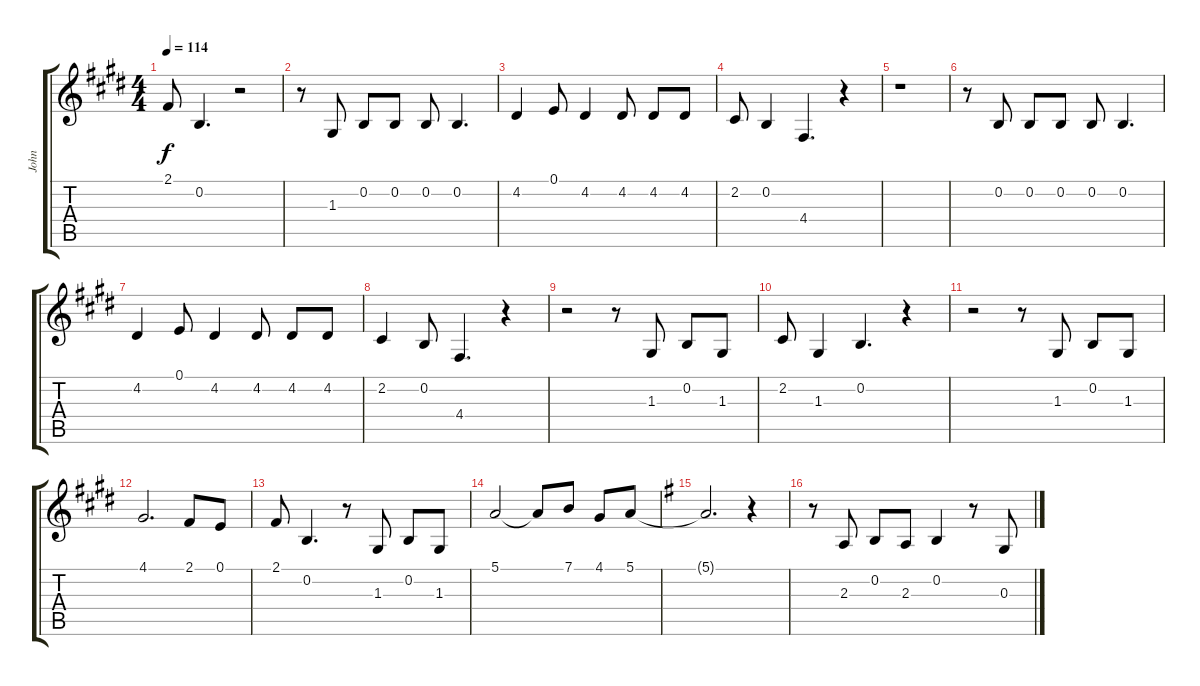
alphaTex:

\track ("John" "John") {instrument englishhorn}
\staff {score tabs}
\tuning (E4 B3 G3 D3 A2 E2) {hide}
\ts (4 4)
\tempo 114
\clef g2
\ks e
2.1.8{dy f} 0.2.4{d} r.2 |
r.8 1.3.8 0.2.8 0.2.8 0.2.8 0.2.4{d} |
4.2.4 0.1.8 4.2.4 4.2.8 4.2.8 4.2.8 |
2.2.8 0.2.4 4.4.4{d} r.4 |
r.1 |
r.8 0.2.8 0.2.8 0.2.8 0.2.8 0.2.4{d} |
4.2.4 0.1.8 4.2.4 4.2.8 4.2.8 4.2.8 |
2.2.4 0.2.8 4.4.4{d} r.4 |
r.2 r.8 1.3.8 0.2.8 1.3.8 |
2.2.8 1.3.4 0.2.4{d} r.4 |
r.2 r.8 1.3.8 0.2.8 1.3.8 |
4.1.2{d} 2.1.8 0.1.8 |
2.1.8 0.2.4{d} r.8 1.3.8 0.2.8 1.3.8 |
5.1.2 5.1{t}.8 7.1.8 4.1.8 5.1.8 |
\ks g
5.1{t}.2{d} r.4 |
r.8 2.3.8 0.2.8 2.3.8 0.2.4 r.8 0.3.8
